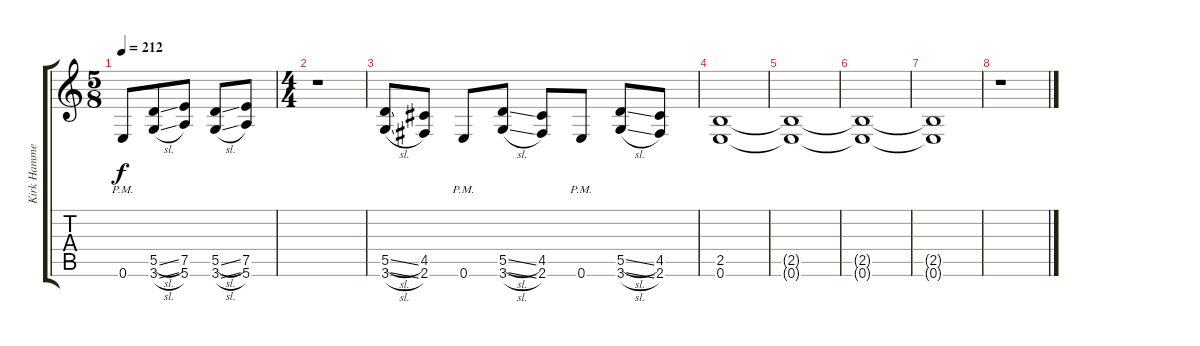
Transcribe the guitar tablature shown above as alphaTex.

\track ("Kirk Hammet (Lead Guitar)" "Kirk Hamme") {instrument overdrivenguitar}
\staff {score tabs}
\tuning (E4 B3 G3 D3 A2 E2) {hide}
\ts (5 8)
\tempo 212
\clef g2
\ks c
0.6{pm}.8{dy f} (5.5{sl} 3.6{sl}).8 (7.5 5.6).8 (5.5{sl} 3.6{sl}).8 (7.5 5.6).8 |
\ts (4 4)
r.1 |
(5.5{sl} 3.6{sl}).8 (4.5 2.6).8 0.6{pm}.8 (5.5{sl} 3.6{sl}).8 (4.5 2.6).8 0.6{pm}.8 (5.5{sl} 3.6{sl}).8 (4.5 2.6).8 |
(2.5 0.6).1 |
(2.5{t} 0.6{t}).1 |
(2.5{t} 0.6{t}).1 |
(2.5{t} 0.6{t}).1 |
r.1
